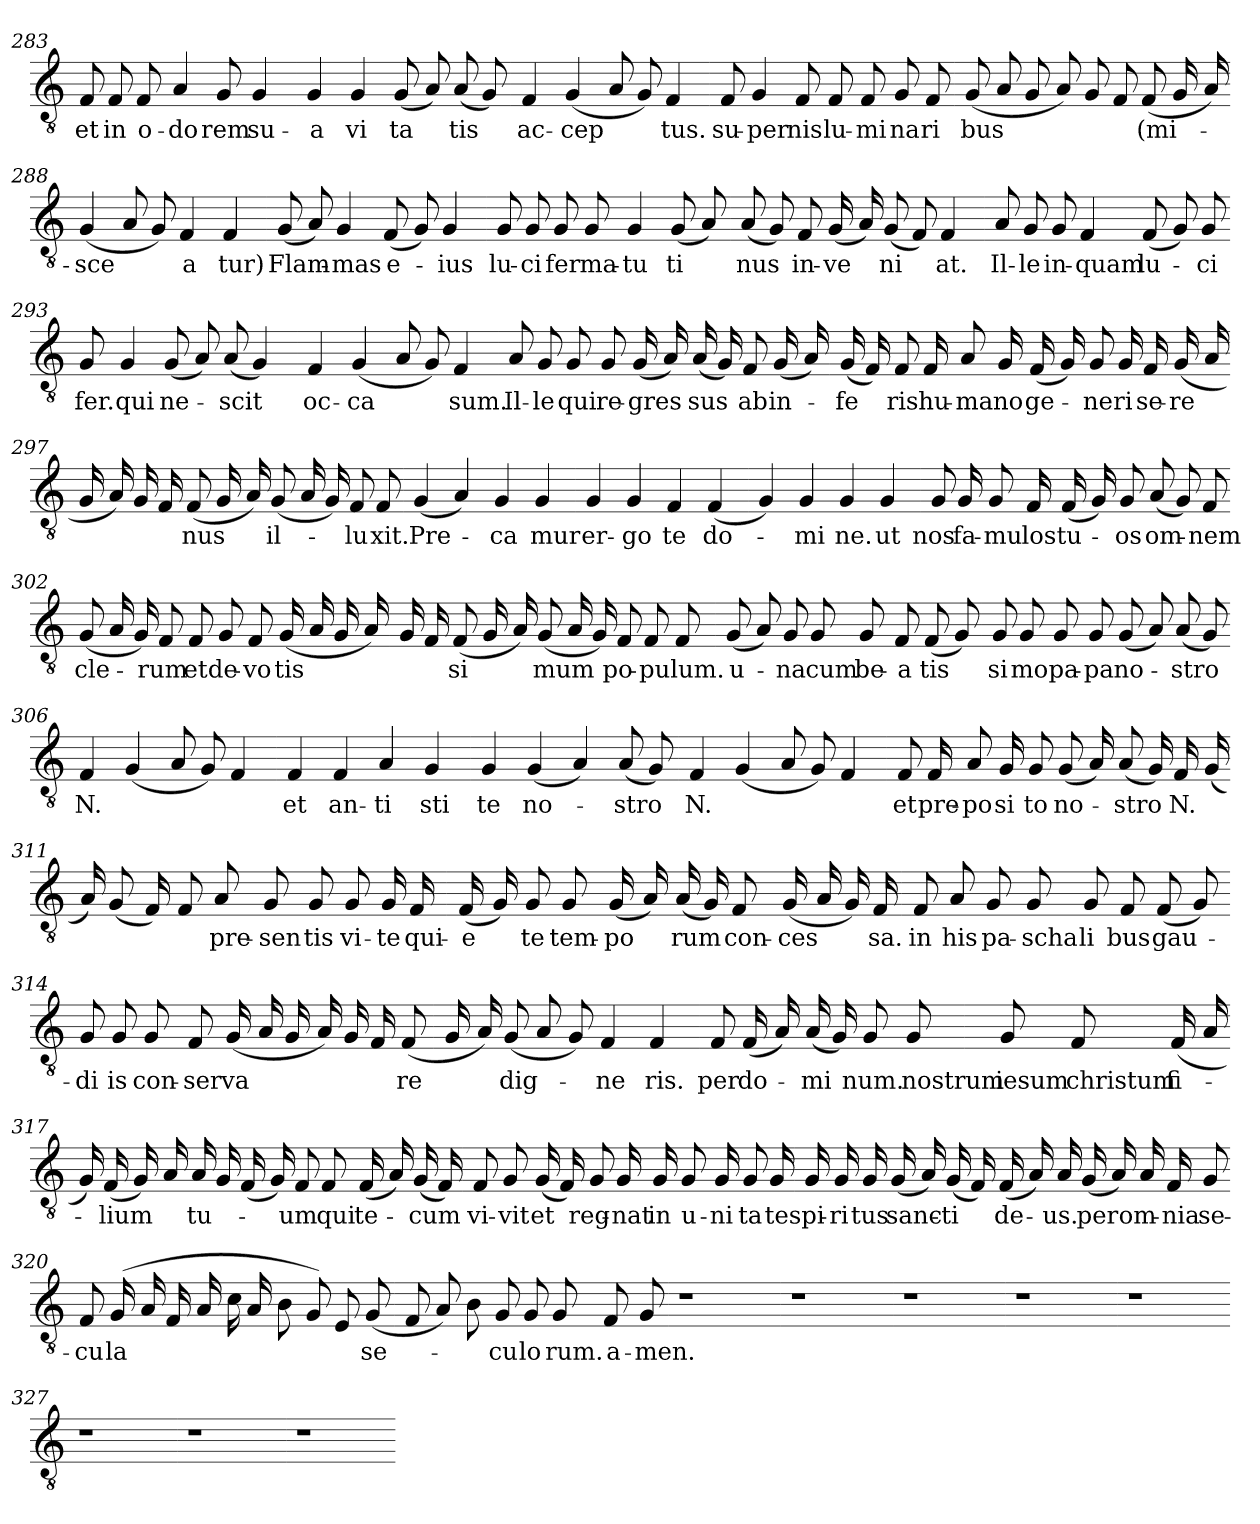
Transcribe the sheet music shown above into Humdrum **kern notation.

**kern	**text
*part1	*part1
*staff1	*staff1
*clefGv2	*
*k[]	*
=283	=283
8F	et
8F	in
8F	o-
4A	do
8G	-rem
4G	su-
=284-	=284-
4G	a
4G	vi
(8G	ta
8A)	.
(8A	-tis
8G)	.
=285-	=285-
4F	ac-
(4G	cep
8A	.
8G)	.
4F	-tus.
=286-	=286-
8F	su-
4G	per
8F	-nis
8F	lu-
8F	mi
8G	na
8F	ri
=287-	=287-
(8G	-bus
8A	.
8G	.
8A)	.
8G	.
8F	.
(8F	(mi-
16G	.
16A)	.
=288-	=288-
(4G	sce
8A	.
8G)	.
4F	a
4F	-tur)
=289-	=289-
(8G	Flam-
8A)	.
4G	-mas
(8F	e-
8G)	.
4G	-ius
=290-	=290-
8G	lu-
8G	ci
8G	-fer
8G	ma-
4G	tu
(8G	ti
8A)	.
=291-	=291-
(8A	-nus
8G)	.
8F	in-
(16G	ve
16A)	.
(8G	ni
8F)	.
4F	-at.
=292-	=292-
8A	Il-
8G	-le
8G	in-
4F	-quam
(8F	lu-
8G)	.
8G	ci
=293-	=293-
8G	-fer.
4G	qui
(8G	ne-
8A)	.
(8A	-scit
4G)	.
=294-	=294-
4F	oc-
(4G	ca
8A	.
8G)	.
4F	-sum.
=295-	=295-
8A	Il-
8G	-le
8G	qui
8G	re-
(16G	gres
16A)	.
(16A	-sus
16G)	.
8F	ab
(16G	in-
16A)	.
=296-	=296-
(16G	fe
16F)	.
8F	-ris
16F	hu-
8A	ma
16G	-no
(16F	ge-
16G)	.
8G	ne
16G	-ri
16F	se-
(16G	re
16A	.
=297-	=297-
16G	.
16A)	.
16G	.
16F	.
(8F	-nus
16G	.
16A)	.
(8G	il-
16A	.
16G)	.
8F	lu
8F	-xit.
=298-	=298-
(4G	Pre-
4A)	.
4G	ca
4G	-mur
=299-	=299-
4G	er-
4G	-go
4F	te
(4F	do-
=300-	=300-
4G)	.
4G	mi
4G	-ne.
4G	ut
=301-	=301-
8G	nos
16G	fa-
8G	mu
16F	-los
(16F	tu-
16G)	.
8G	-os
(8A	om-
8G)	.
8F	-nem
=302-	=302-
(8G	cle-
16A	.
16G)	.
8F	-rum
8F	et
8G	de-
8F	vo
(16G	tis
16A	.
16G	.
16A)	.
=303-	=303-
16G	.
16F	.
(8F	si
16G	.
16A)	.
(8G	-mum
16A	.
16G)	.
8F	po-
8F	pu
8F	-lum.
=304-	=304-
(8G	u-
8A)	.
8G	-na
8G	cum
8G	be-
8F	a
(8F	tis
8G)	.
=305-	=305-
8G	si
8G	-mo
8G	pa-
8G	-pa
(8G	no-
8A)	.
(8A	-stro
8G)	.
=306-	=306-
4F	N.
(4G	.
8A	.
8G)	.
4F	.
=307-	=307-
4F	et
4F	an-
4A	ti
4G	sti
=308-	=308-
4G	-te
(4G	no-
4A)	.
(8A	-stro
8G)	.
=309-	=309-
4F	N.
(4G	.
8A	.
8G)	.
4F	.
=310-	=310-
8F	et
16F	pre-
8A	po
16G	si
8G	-to
(8G	no-
16A)	.
(8A	-stro
16G)	.
16F	N.
(16G	.
=311-	=311-
16A)	.
(8G	.
16F)	.
8F	.
8A	pre-
8G	sen
8G	-tis
8G	vi-
16G	-te
16F	qui-
=312-	=312-
(16F	e
16G)	.
8G	-te
8G	tem-
(16G	po
16A)	.
(16A	-rum
16G)	.
8F	con-
(16G	ces
16A	.
16G)	.
16F	-sa.
=313-	=313-
8F	in
8A	his
8G	pa-
8G	scha
8G	li
8F	-bus
(8F	gau-
8G)	.
=314-	=314-
8G	di
8G	-is
8G	con-
8F	ser
(16G	va
16A	.
16G	.
16A)	.
16G	.
16F	.
(8F	-re
=315-	=315-
16G	.
16A)	.
(8G	dig-
8A	.
8G)	.
4F	ne
4F	-ris.
=316-	=316-
8F	per
(16F	do-
16A)	.
(16A	mi
16G)	.
8G	-num.
8G	nostrum
8G	iesum
8F	christum
(16F	fi-
16A	.
=317-	=317-
16G)	.
(16F	-lium
16G)	.
16A	.
16A	tu-
16G	.
(16F	.
16G)	.
8F	-um
8F	qui
(16F	te-
16A)	.
(16G	-cum
16F)	.
=318-	=318-
8F	vi-
8G	-vit
(16G	et
16F)	.
8G	reg-
16G	-nat
16G	in
8G	u-
16G	ni
8G	ta
16G	-te
=319-	=319-
16G	spi-
16G	ri
16G	-tus
(16G	sanc-
16A)	.
(16G	-ti
16F)	.
(16F	de-
16A)	.
16A	-us.
(16G	per
16A)	.
16A	om-
16F	-nia
8G	se-
=320-	=320-
8F	cu
(16G	-la
16A	.
16F	.
16A	.
16c	.
16A	.
8B	.
8G)	.
8E	.
(8G	se-
=321-	=321-
8F	.
8A)	.
8B	.
8G	cu
8G	lo
8G	-rum.
8F	a-
8G	-men.
=322-	=322-
1r	.
=323-	=323-
1r	.
=324-	=324-
1r	.
=325-	=325-
1r	.
=326-	=326-
1r	.
=327-	=327-
1r	.
=328-	=328-
1r	.
=329-	=329-
1r	.
=-	=-
*-	*-
